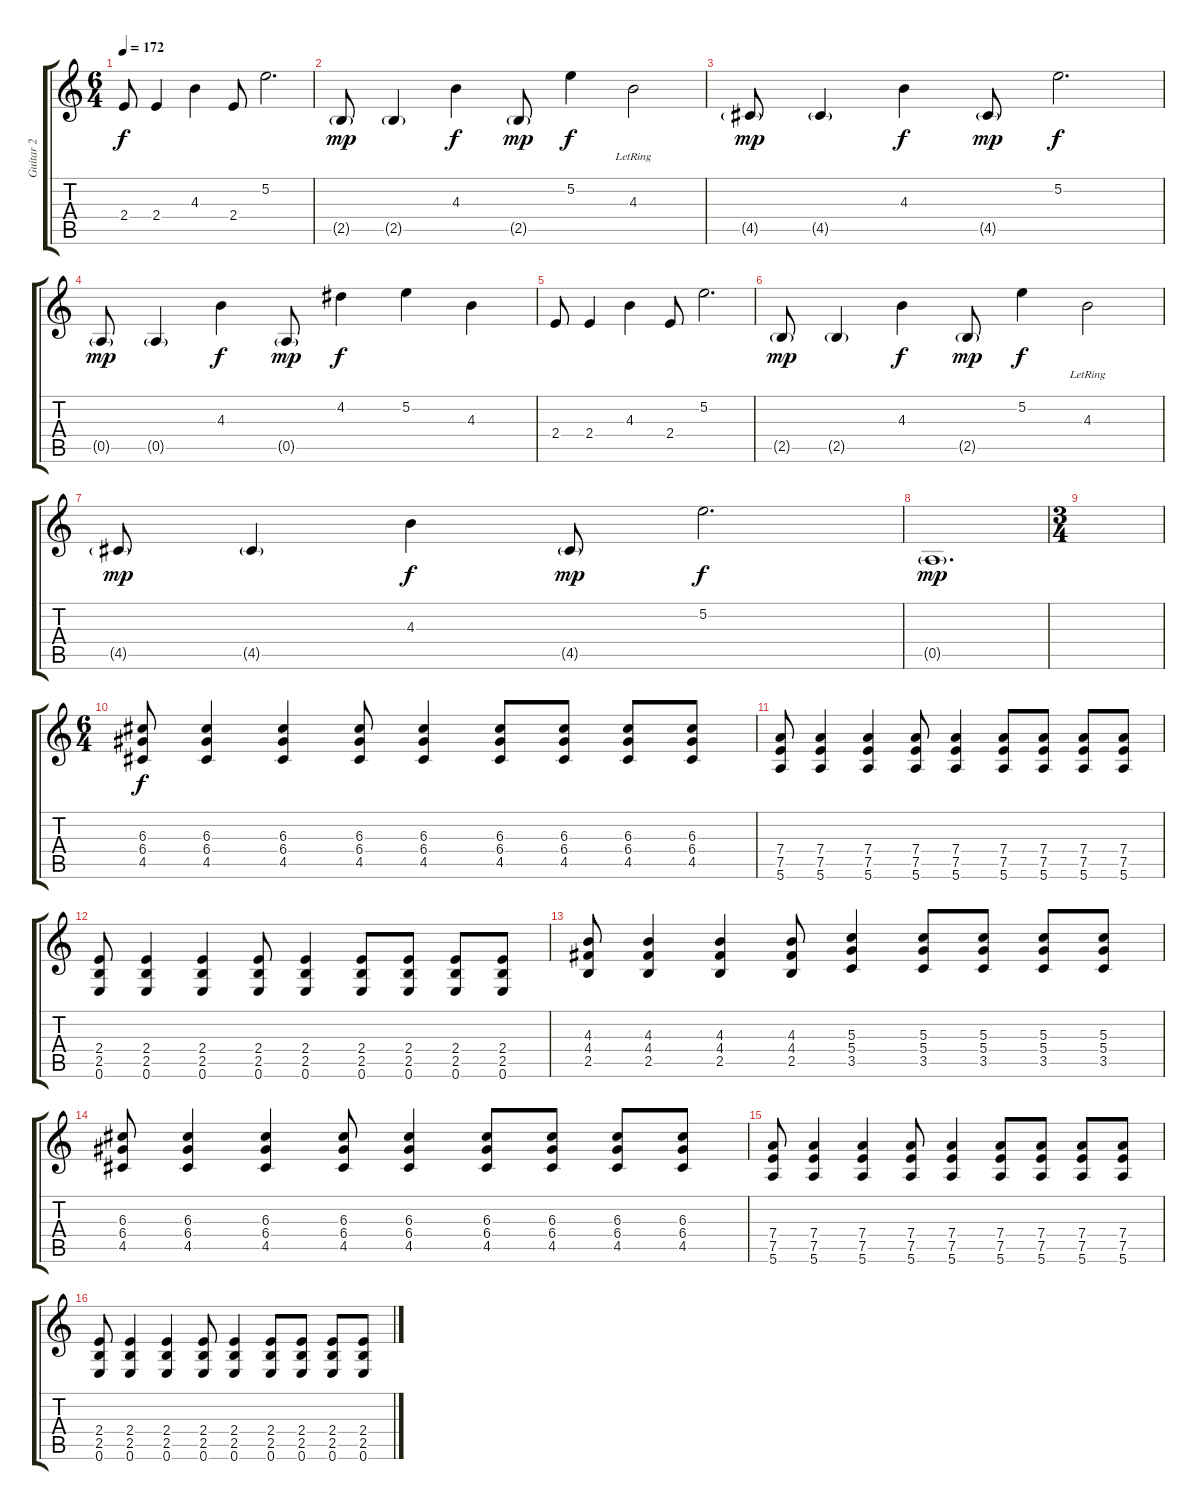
\track ("Guitar 2" "Guitar 2") {instrument acousticguitarsteel}
\staff {score tabs}
\tuning (E4 B3 G3 D3 A2 E2) {hide}
\ts (6 4)
\tempo 172
\clef g2
\ks c
2.4.8{dy f} 2.4.4 4.3.4 2.4.8 5.2.2{d} |
2.5{g}.8{dy mp} 2.5{g}.4 4.3.4{dy f} 2.5{g}.8{dy mp} 5.2.4{dy f} 4.3{lr}.2 |
4.5{g}.8{dy mp} 4.5{g}.4 4.3.4{dy f} 4.5{g}.8{dy mp} 5.2.2{d dy f} |
0.5{g}.8{dy mp} 0.5{g}.4 4.3.4{dy f} 0.5{g}.8{dy mp} 4.2.4{dy f} 5.2.4 4.3.4 |
2.4.8 2.4.4 4.3.4 2.4.8 5.2.2{d} |
2.5{g}.8{dy mp} 2.5{g}.4 4.3.4{dy f} 2.5{g}.8{dy mp} 5.2.4{dy f} 4.3{lr}.2 |
4.5{g}.8{dy mp} 4.5{g}.4 4.3.4{dy f} 4.5{g}.8{dy mp} 5.2.2{d dy f} |
0.5{g}.1{d dy mp} |
\ts (3 4)
|
\ts (6 4)
(6.3 6.4 4.5).8{dy f volume 14 instrument distortionguitar} (6.3 6.4 4.5).4 (6.3 6.4 4.5).4 (6.3 6.4 4.5).8 (6.3 6.4 4.5).4 (6.3 6.4 4.5).8 (6.3 6.4 4.5).8 (6.3 6.4 4.5).8 (6.3 6.4 4.5).8 |
(7.4 7.5 5.6).8{instrument distortionguitar} (7.4 7.5 5.6).4 (7.4 7.5 5.6).4 (7.4 7.5 5.6).8 (7.4 7.5 5.6).4 (7.4 7.5 5.6).8 (7.4 7.5 5.6).8 (7.4 7.5 5.6).8 (7.4 7.5 5.6).8 |
(2.4 2.5 0.6).8{instrument distortionguitar} (2.4 2.5 0.6).4 (2.4 2.5 0.6).4 (2.4 2.5 0.6).8 (2.4 2.5 0.6).4 (2.4 2.5 0.6).8 (2.4 2.5 0.6).8 (2.4 2.5 0.6).8 (2.4 2.5 0.6).8 |
(4.3 4.4 2.5).8{instrument distortionguitar} (4.3 4.4 2.5).4 (4.3 4.4 2.5).4 (4.3 4.4 2.5).8 (5.3 5.4 3.5).4 (5.3 5.4 3.5).8 (5.3 5.4 3.5).8 (5.3 5.4 3.5).8 (5.3 5.4 3.5).8 |
(6.3 6.4 4.5).8{instrument distortionguitar} (6.3 6.4 4.5).4 (6.3 6.4 4.5).4 (6.3 6.4 4.5).8 (6.3 6.4 4.5).4 (6.3 6.4 4.5).8 (6.3 6.4 4.5).8 (6.3 6.4 4.5).8 (6.3 6.4 4.5).8 |
(7.4 7.5 5.6).8{instrument distortionguitar} (7.4 7.5 5.6).4 (7.4 7.5 5.6).4 (7.4 7.5 5.6).8 (7.4 7.5 5.6).4 (7.4 7.5 5.6).8 (7.4 7.5 5.6).8 (7.4 7.5 5.6).8 (7.4 7.5 5.6).8 |
(2.4 2.5 0.6).8{instrument distortionguitar} (2.4 2.5 0.6).4 (2.4 2.5 0.6).4 (2.4 2.5 0.6).8 (2.4 2.5 0.6).4 (2.4 2.5 0.6).8 (2.4 2.5 0.6).8 (2.4 2.5 0.6).8 (2.4 2.5 0.6).8
